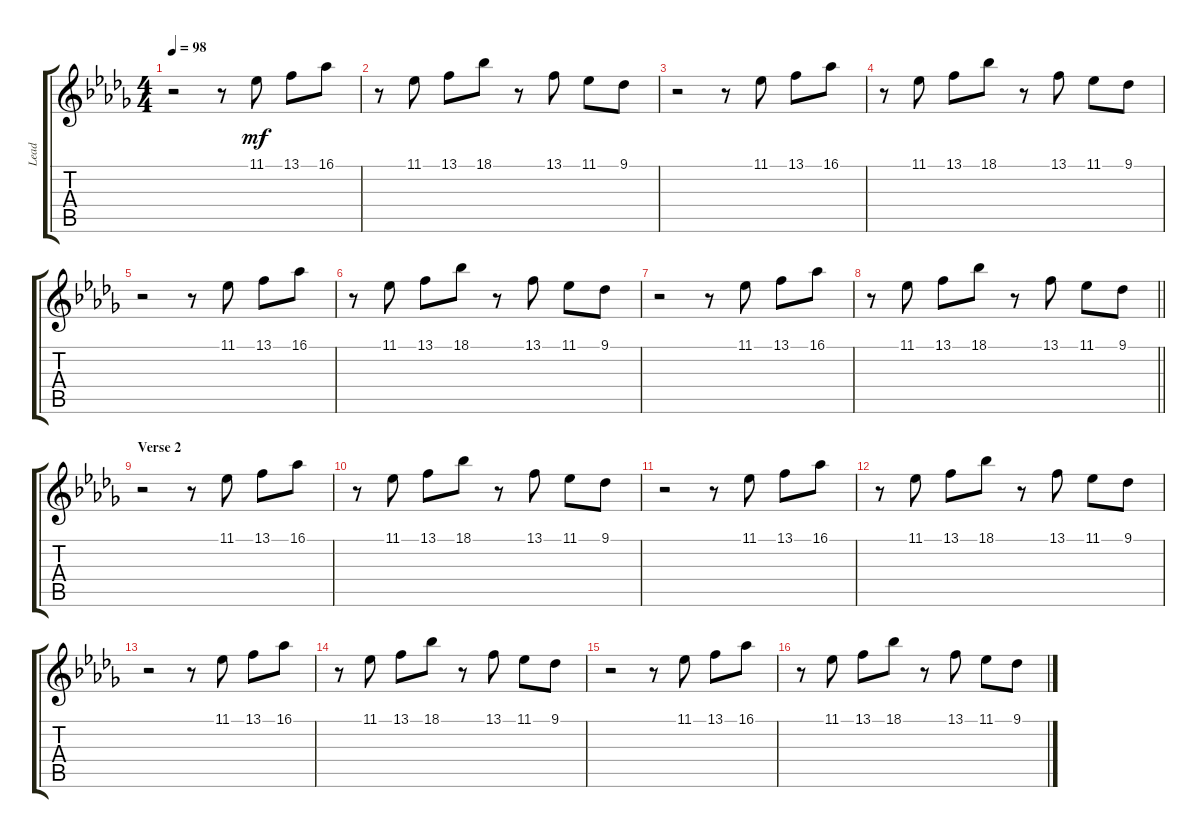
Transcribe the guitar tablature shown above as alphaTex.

\track ("Lead" "Lead") {instrument ocarina}
\staff {score tabs}
\tuning (E4 B3 G3 D3 A2 E2) {hide}
\ts (4 4)
\tempo 98
\clef g2
\ks db
r.2{dy mf} r.8 11.1.8 13.1.8 16.1.8 |
r.8 11.1.8 13.1.8 18.1.8 r.8 13.1.8 11.1.8 9.1.8 |
r.2 r.8 11.1.8 13.1.8 16.1.8 |
r.8 11.1.8 13.1.8 18.1.8 r.8 13.1.8 11.1.8 9.1.8 |
r.2 r.8 11.1.8 13.1.8 16.1.8 |
r.8 11.1.8 13.1.8 18.1.8 r.8 13.1.8 11.1.8 9.1.8 |
r.2 r.8 11.1.8 13.1.8 16.1.8 |
\barLineRight lightlight
r.8 11.1.8 13.1.8 18.1.8 r.8 13.1.8 11.1.8 9.1.8 |
\section ("" "Verse 2")
r.2 r.8 11.1.8 13.1.8 16.1.8 |
r.8 11.1.8 13.1.8 18.1.8 r.8 13.1.8 11.1.8 9.1.8 |
r.2 r.8 11.1.8 13.1.8 16.1.8 |
r.8 11.1.8 13.1.8 18.1.8 r.8 13.1.8 11.1.8 9.1.8 |
r.2 r.8 11.1.8 13.1.8 16.1.8 |
r.8 11.1.8 13.1.8 18.1.8 r.8 13.1.8 11.1.8 9.1.8 |
r.2 r.8 11.1.8 13.1.8 16.1.8 |
r.8 11.1.8 13.1.8 18.1.8 r.8 13.1.8 11.1.8 9.1.8
